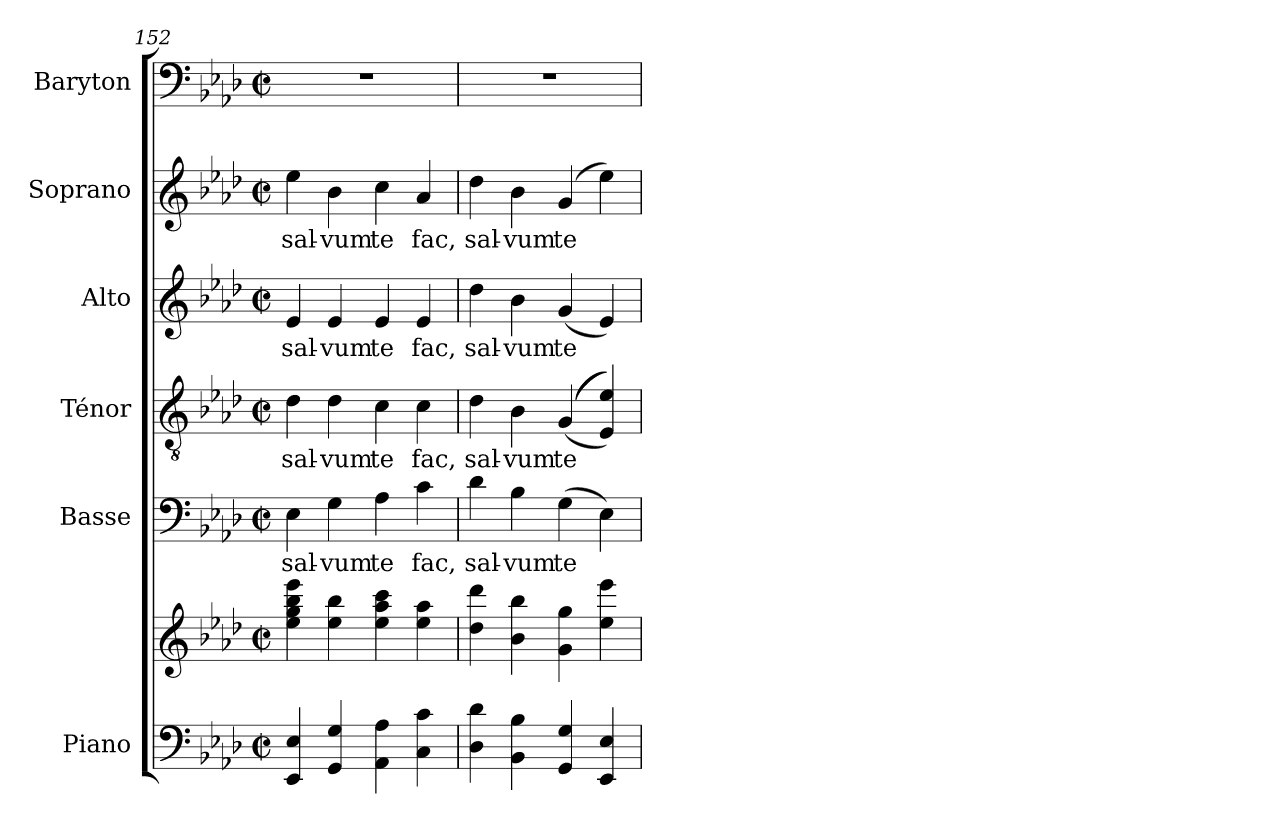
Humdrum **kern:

**kern	**kern	**kern	**text	**kern	**text	**kern	**text	**kern	**text	**kern
*part6	*part6	*part5	*part5	*part4	*part4	*part3	*part3	*part2	*part2	*part1
*staff7	*staff6	*staff5	*staff5	*staff4	*staff4	*staff3	*staff3	*staff2	*staff2	*staff1
*I"Piano	*	*I"Basse	*	*I"Ténor	*	*I"Alto	*	*I"Soprano	*	*I"Baryton
*I'Pno.	*	*I'B.	*	*I'T.	*	*I'Alt.	*	*I'So.	*	*I'Bar.
*clefF4	*clefG2	*clefF4	*	*clefGv2	*	*clefG2	*	*clefG2	*	*clefF4
*k[b-e-a-d-]	*k[b-e-a-d-]	*k[b-e-a-d-]	*	*k[b-e-a-d-]	*	*k[b-e-a-d-]	*	*k[b-e-a-d-]	*	*k[b-e-a-d-]
*M4/4	*M4/4	*M4/4	*	*M4/4	*	*M4/4	*	*M4/4	*	*M4/4
*met(c|)	*met(c|)	*met(c|)	*	*met(c|)	*	*met(c|)	*	*met(c|)	*	*met(c|)
=152	=152	=152	=152	=152	=152	=152	=152	=152	=152	=152
!	!	!	!LO:LY:b	!	!LO:LY:b	!	!LO:LY:b	!	!LO:LY:b	!
4EE-/ 4E-/	4ee-\ 4gg\ 4bb-\ 4eee-\	4E-\	sal-	4d-\	sal-	4e-/	sal-	4ee-\	sal-	1r
!	!	!	!LO:LY:b	!	!LO:LY:b	!	!LO:LY:b	!	!LO:LY:b	!
4GG/ 4G/	4ee-\ 4bb-\	4G\	-vum	4d-\	-vum	4e-/	-vum	4b-\	-vum	.
!	!	!	!LO:LY:b	!	!LO:LY:b	!	!LO:LY:b	!	!LO:LY:b	!
4AA-\ 4A-\	4ee-\ 4aa-\ 4ccc\	4A-\	te	4c\	te	4e-/	te	4cc\	te	.
!	!	!	!LO:LY:b	!	!LO:LY:b	!	!LO:LY:b	!	!LO:LY:b	!
4C\ 4c\	4ee-\ 4aa-\	4c\	fac,	4c\	fac,	4e-/	fac,	4a-/	fac,	.
=153	=153	=153	=153	=153	=153	=153	=153	=153	=153	=153
!	!	!	!LO:LY:b	!	!LO:LY:b	!	!LO:LY:b	!	!LO:LY:b	!
4D-\ 4d-\	4dd-\ 4ddd-\	4d-\	sal-	4d-\	sal-	4dd-\	sal-	4dd-\	sal-	1r
!	!	!	!LO:LY:b	!	!LO:LY:b	!	!LO:LY:b	!	!LO:LY:b	!
4BB-\ 4B-\	4b-\ 4bb-\	4B-\	-vum	4B-\	-vum	4b-\	-vum	4b-\	-vum	.
!	!	!	!LO:LY:b	!	!LO:LY:b	!	!LO:LY:b	!	!LO:LY:b	!
4GG/ 4G/	4g\ 4gg\	(4G\	te	(((4G/	te	(4g/	te	(4g/	te	.
4EE-/ 4E-/	4ee-\ 4eee-\	4E-\)	.	4E-/ 4e-/)))	.	4e-/)	.	4ee-\)	.	.
=	=	=	=	=	=	=	=	=	=	=
*-	*-	*-	*-	*-	*-	*-	*-	*-	*-	*-
